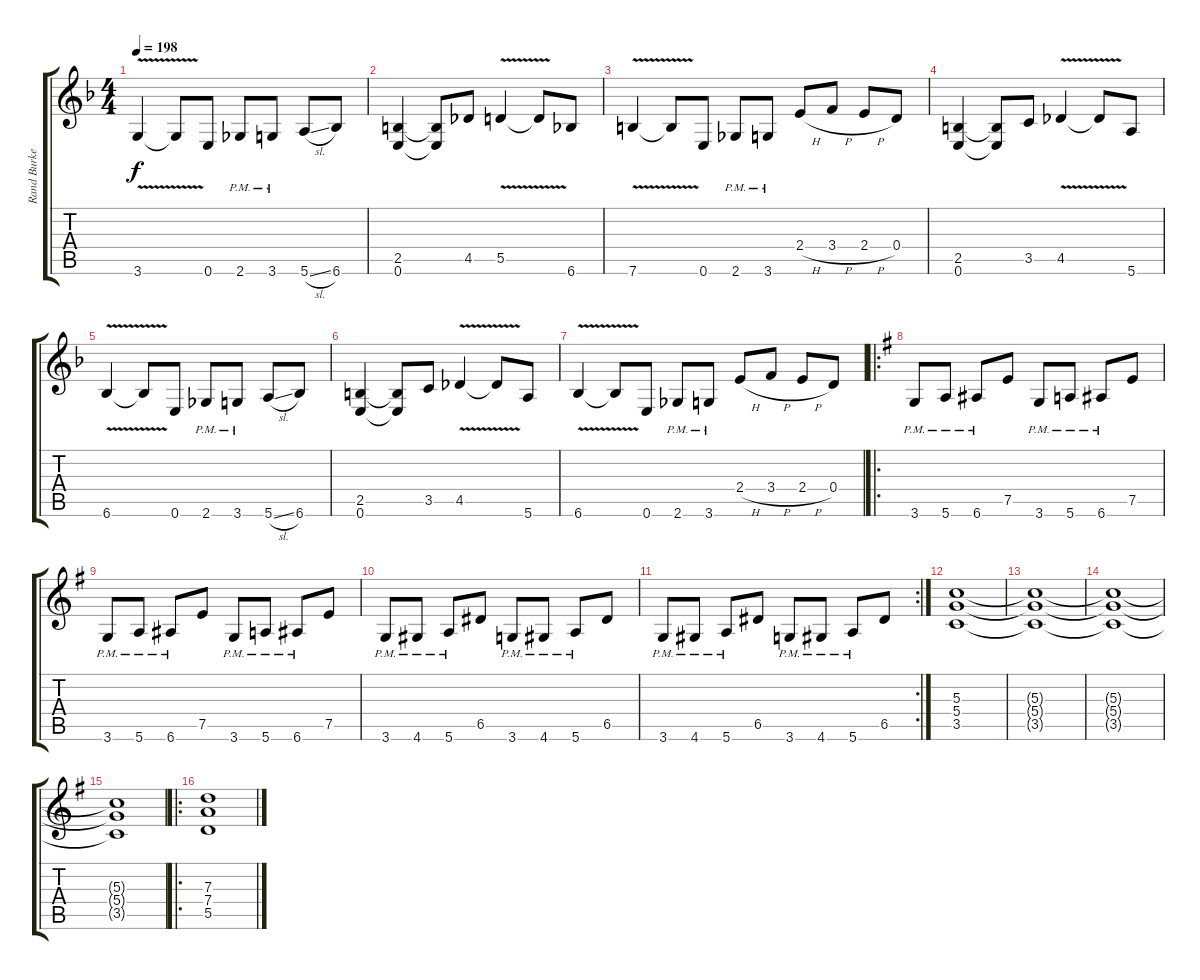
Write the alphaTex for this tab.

\track ("Rand Burkey rhythm" "Rand Burke") {instrument distortionguitar}
\staff {score tabs}
\tuning (E4 B3 G3 D3 A2 E2) {hide}
\ts (4 4)
\tempo 198
\clef g2
\ks f
3.6{v}.4{dy f} 3.6{v t}.8 0.6.8 2.6{pm}.8 3.6{pm}.8 5.6{sl}.8 6.6.8 |
(2.5 0.6).4 (2.5{t} 0.6{t}).8 4.5.8 5.5{v}.4 5.5{v t}.8 6.6.8 |
7.6{v}.4 7.6{v t}.8 0.6.8 2.6{pm}.8 3.6{pm}.8 2.4{h}.8 3.4{h}.8 2.4{h}.8 0.4.8 |
(2.5 0.6).4 (2.5{t} 0.6{t}).8 3.5.8 4.5{v}.4 4.5{v t}.8 5.6.8 |
6.6{v}.4 6.6{v t}.8 0.6.8 2.6{pm}.8 3.6{pm}.8 5.6{sl}.8 6.6.8 |
(2.5 0.6).4 (2.5{t} 0.6{t}).8 3.5.8 4.5{v}.4 4.5{v t}.8 5.6.8 |
6.6{v}.4 6.6{v t}.8 0.6.8 2.6{pm}.8 3.6{pm}.8 2.4{h}.8 3.4{h}.8 2.4{h}.8 0.4.8 |
\ro
\ks g
3.6{pm}.8 5.6{pm}.8 6.6{pm}.8 7.5.8 3.6{pm}.8 5.6{pm}.8 6.6{pm}.8 7.5.8 |
3.6{pm}.8 5.6{pm}.8 6.6{pm}.8 7.5.8 3.6{pm}.8 5.6{pm}.8 6.6{pm}.8 7.5.8 |
3.6{pm}.8 4.6{pm}.8 5.6{pm}.8 6.5.8 3.6{pm}.8 4.6{pm}.8 5.6{pm}.8 6.5.8 |
\rc 2
3.6{pm}.8 4.6{pm}.8 5.6{pm}.8 6.5.8 3.6{pm}.8 4.6{pm}.8 5.6{pm}.8 6.5.8 |
(5.3 5.4 3.5).1 |
(5.3{t} 5.4{t} 3.5{t}).1 |
(5.3{t} 5.4{t} 3.5{t}).1 |
(5.3{t} 5.4{t} 3.5{t}).1 |
\ro
(7.3 7.4 5.5).1
